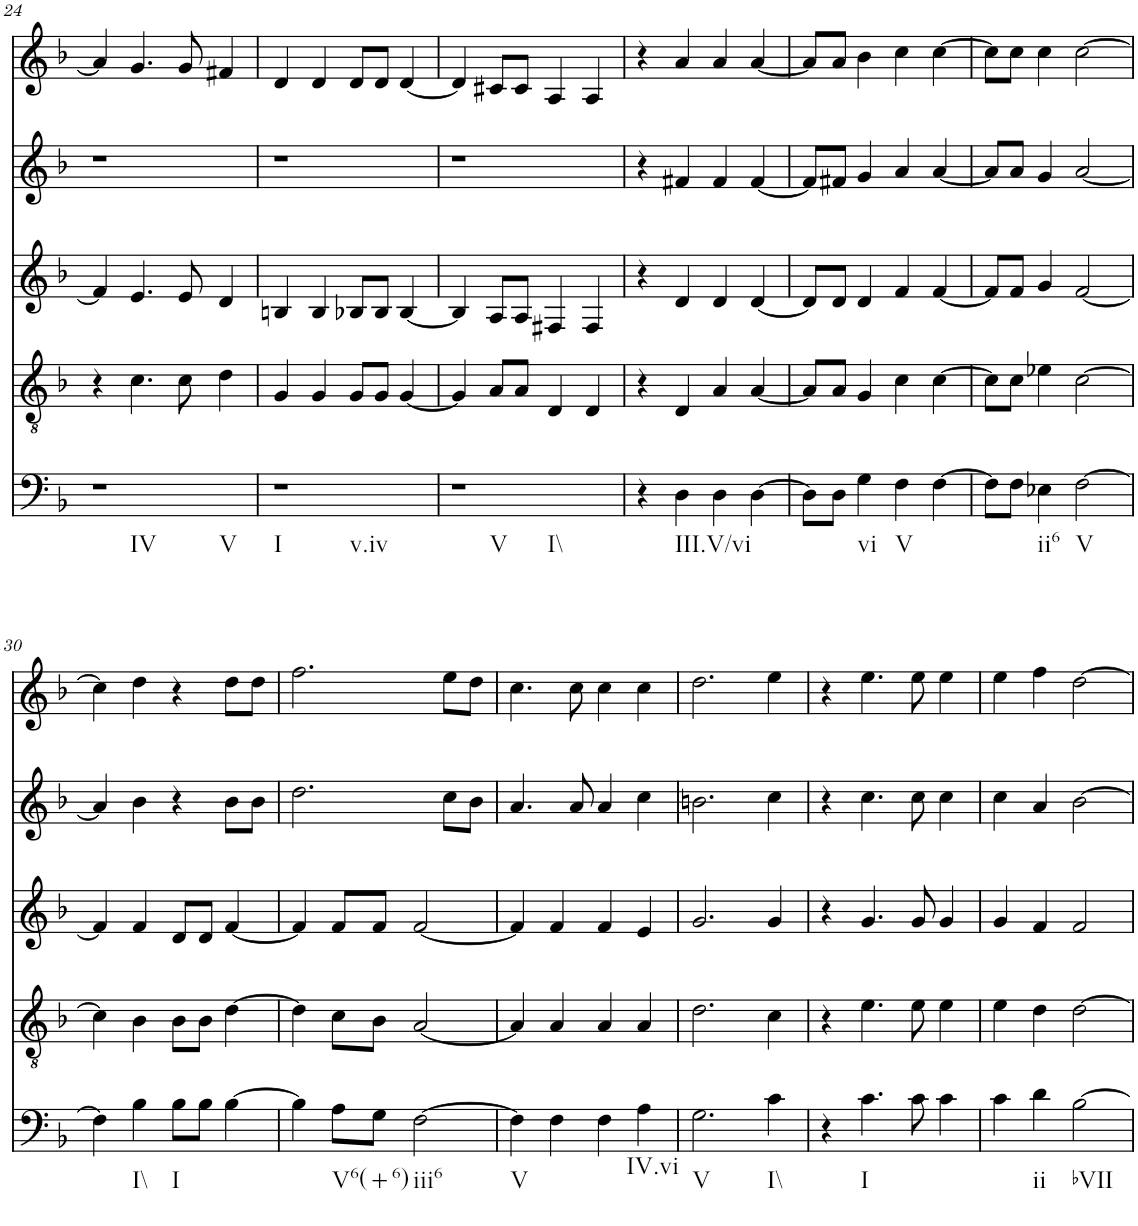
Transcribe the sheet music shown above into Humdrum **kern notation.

**kern	**kern	**kern	**kern	**kern
*part5	*part4	*part3	*part2	*part1
*staff5	*staff4	*staff3	*staff2	*staff1
*I"vox	*I"vox	*I"vox	*I"vox	*I"vox
!!LO:PB:g=z
*clefF4	*clefGv2	*clefG2	*clefG2	*clefG2
*k[b-]	*k[b-]	*k[b-]	*k[b-]	*k[b-]
*M4/4	*M4/4	*M4/4	*M4/4	*M4/4
=24	=24	=24	=24	=24
!LO:TX:b:t=IV	!	!	!	!
!LO:TX:b:t=V	!	!	!	!
1r	4r	4f/]	1r	4a/]
.	4.c\	4.e/	.	4.g/
.	8c\	8e/	.	8g/
.	4d\	4d/	.	4f#X/
=25	=25	=25	=25	=25
!LO:TX:b:t=I	!	!	!	!
!LO:TX:b:t=v.iv	!	!	!	!
1r	4G/	4Bn/	1r	4d/
.	4G/	4B/	.	4d/
.	8G/L	8B-X/L	.	8d/L
.	8G/J	8B-/J	.	8d/J
.	[4G/	[4B-/	.	[4d/
=26	=26	=26	=26	=26
!LO:TX:b:t=V	!	!	!	!
!LO:TX:b:t=I\\	!	!	!	!
1r	4G/]	4B-/]	1r	4d/]
.	8A/L	8A/L	.	8c#X/L
.	8A/J	8A/J	.	8c#/J
.	4D/	4F#X/	.	4A/
.	4D/	4F#/	.	4A/
=27	=27	=27	=27	=27
4r	4r	4r	4r	4r
!LO:TX:b:t=III.V/vi	!	!	!	!
4D\	4D/	4d/	4f#X/	4a/
4D\	4A/	4d/	4f#/	4a/
[4D\	[4A/	[4d/	[4f#/	[4a/
=28	=28	=28	=28	=28
8D\L]	8A/L]	8d/L]	8f#/L]	8a/L]
8D\J	8A/J	8d/J	8f#X/J	8a/J
!LO:TX:b:t=vi	!	!	!	!
4G\	4G/	4d/	4g/	4b-\
!LO:TX:b:t=V	!	!	!	!
4F\	4c\	4f/	4a/	4cc\
[4F\	[4c\	[4f/	[4a/	[4cc\
=29	=29	=29	=29	=29
8F\L]	8c\L]	8f/L]	8a/L]	8cc\L]
8F\J	8c\J	8f/J	8a/J	8cc\J
!LO:TX:b:t=ii6	!	!	!	!
4E-X\	4e-X\	4g/	4g/	4cc\
!LO:TX:b:t=V	!	!	!	!
[2F\	[2c\	[2f/	[2a/	[2cc\
!!LO:LB:g=z
=30	=30	=30	=30	=30
4F\]	4c\]	4f/]	4a/]	4cc\]
!LO:TX:b:t=I\\	!	!	!	!
4B-\	4B-\	4f/	4b-\	4dd\
!LO:TX:b:t=I	!	!	!	!
8B-\L	8B-\L	8d/L	4r	4r
8B-\J	8B-\J	8d/J	.	.
[4B-\	[4d\	[4f/	8b-\L	8dd\L
.	.	.	8b-\J	8dd\J
=31	=31	=31	=31	=31
4B-\]	4d\]	4f/]	2.dd\	2.ff\
!LO:TX:b:t=V6(+6)	!	!	!	!
8A\L	8c\L	8f/L	.	.
8G\J	8B-\J	8f/J	.	.
!LO:TX:b:t=iii6	!	!	!	!
[2F\	[2A/	[2f/	.	.
.	.	.	8cc\L	8ee\L
.	.	.	8b-\J	8dd\J
=32	=32	=32	=32	=32
!LO:TX:b:t=V	!	!	!	!
4F\]	4A/]	4f/]	4.a/	4.cc\
4F\	4A/	4f/	.	.
.	.	.	8a/	8cc\
4F\	4A/	4f/	4a/	4cc\
!LO:TX:b:t=IV.vi	!	!	!	!
4A\	4A/	4e/	4cc\	4cc\
=33	=33	=33	=33	=33
!LO:TX:b:t=V	!	!	!	!
2.G\	2.d\	2.g/	2.bn\	2.dd\
!LO:TX:b:t=I\\	!	!	!	!
4c\	4c\	4g/	4cc\	4ee\
=34	=34	=34	=34	=34
4r	4r	4r	4r	4r
!LO:TX:b:t=I	!	!	!	!
4.c\	4.e\	4.g/	4.cc\	4.ee\
8c\	8e\	8g/	8cc\	8ee\
4c\	4e\	4g/	4cc\	4ee\
=35	=35	=35	=35	=35
4c\	4e\	4g/	4cc\	4ee\
!LO:TX:b:t=ii	!	!	!	!
4d\	4d\	4f/	4a/	4ff\
!LO:TX:b:t=bVII	!	!	!	!
[2B-\	[2d\	2f/	[2b-\	[2dd\
=	=	=	=	=
*-	*-	*-	*-	*-
